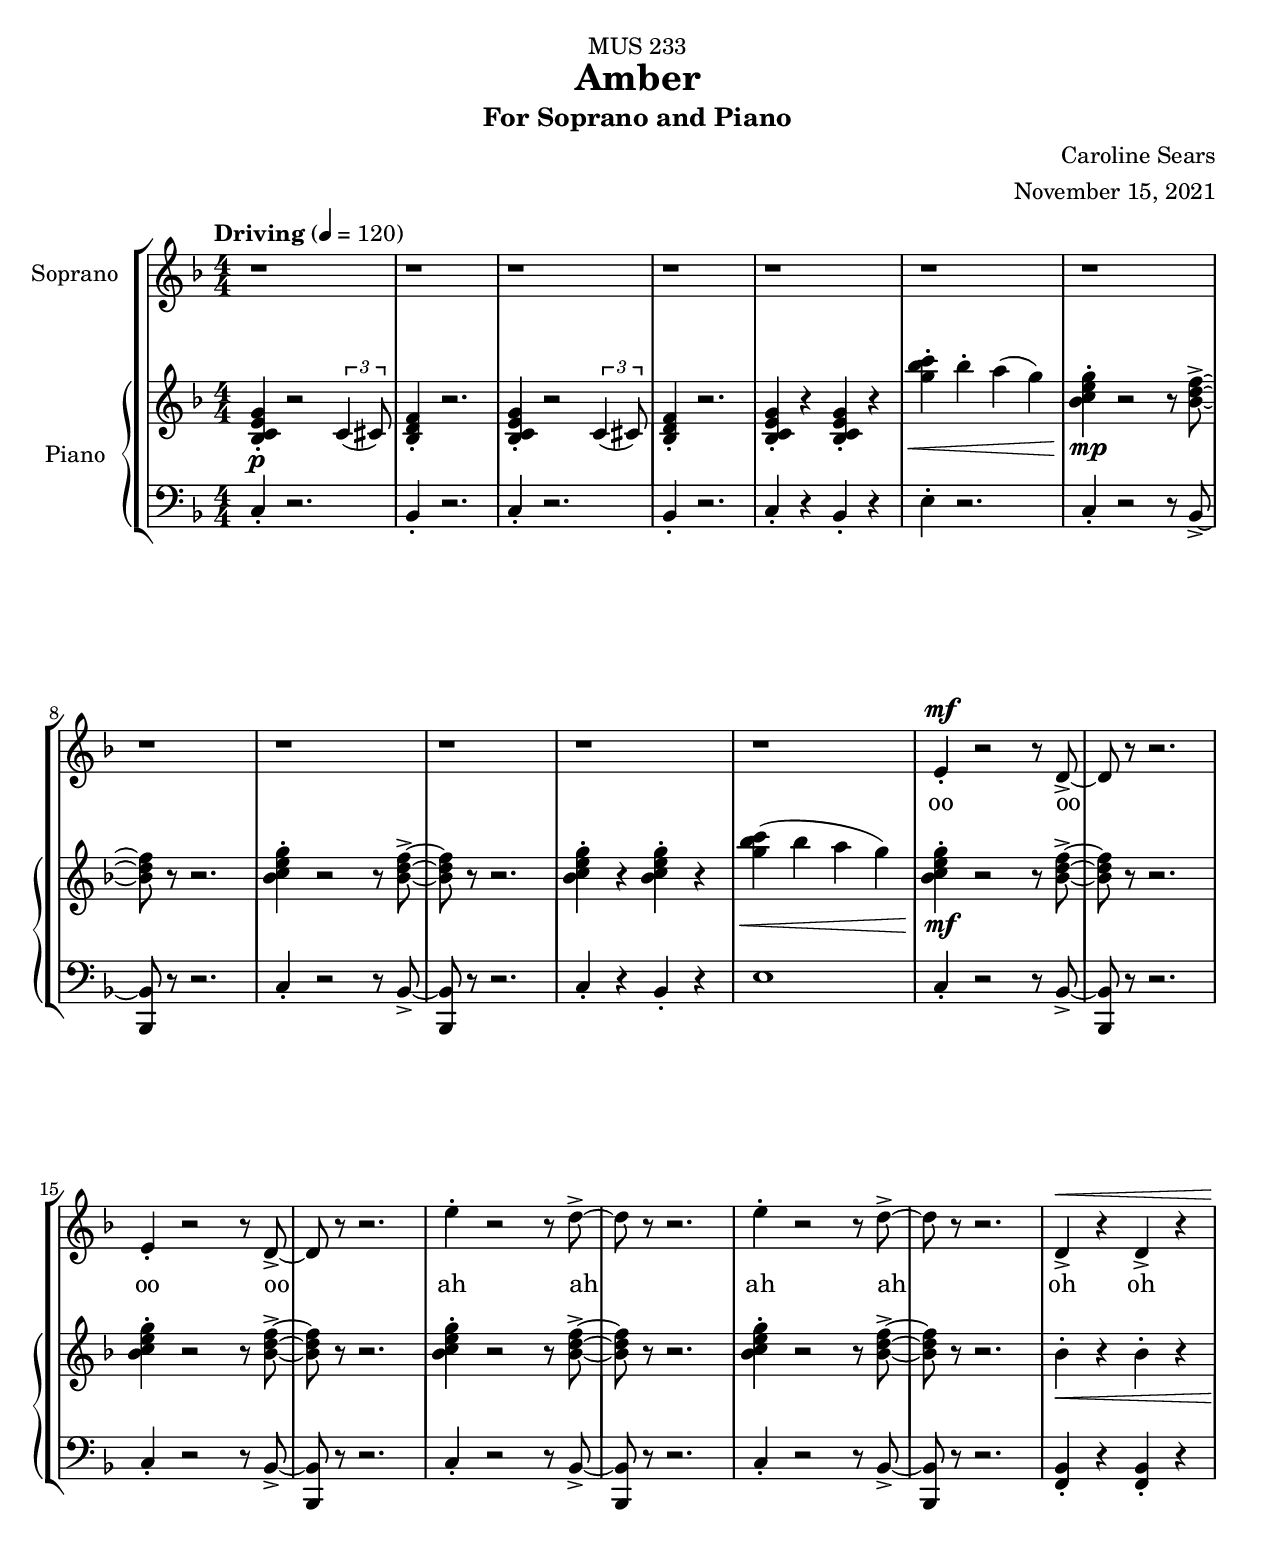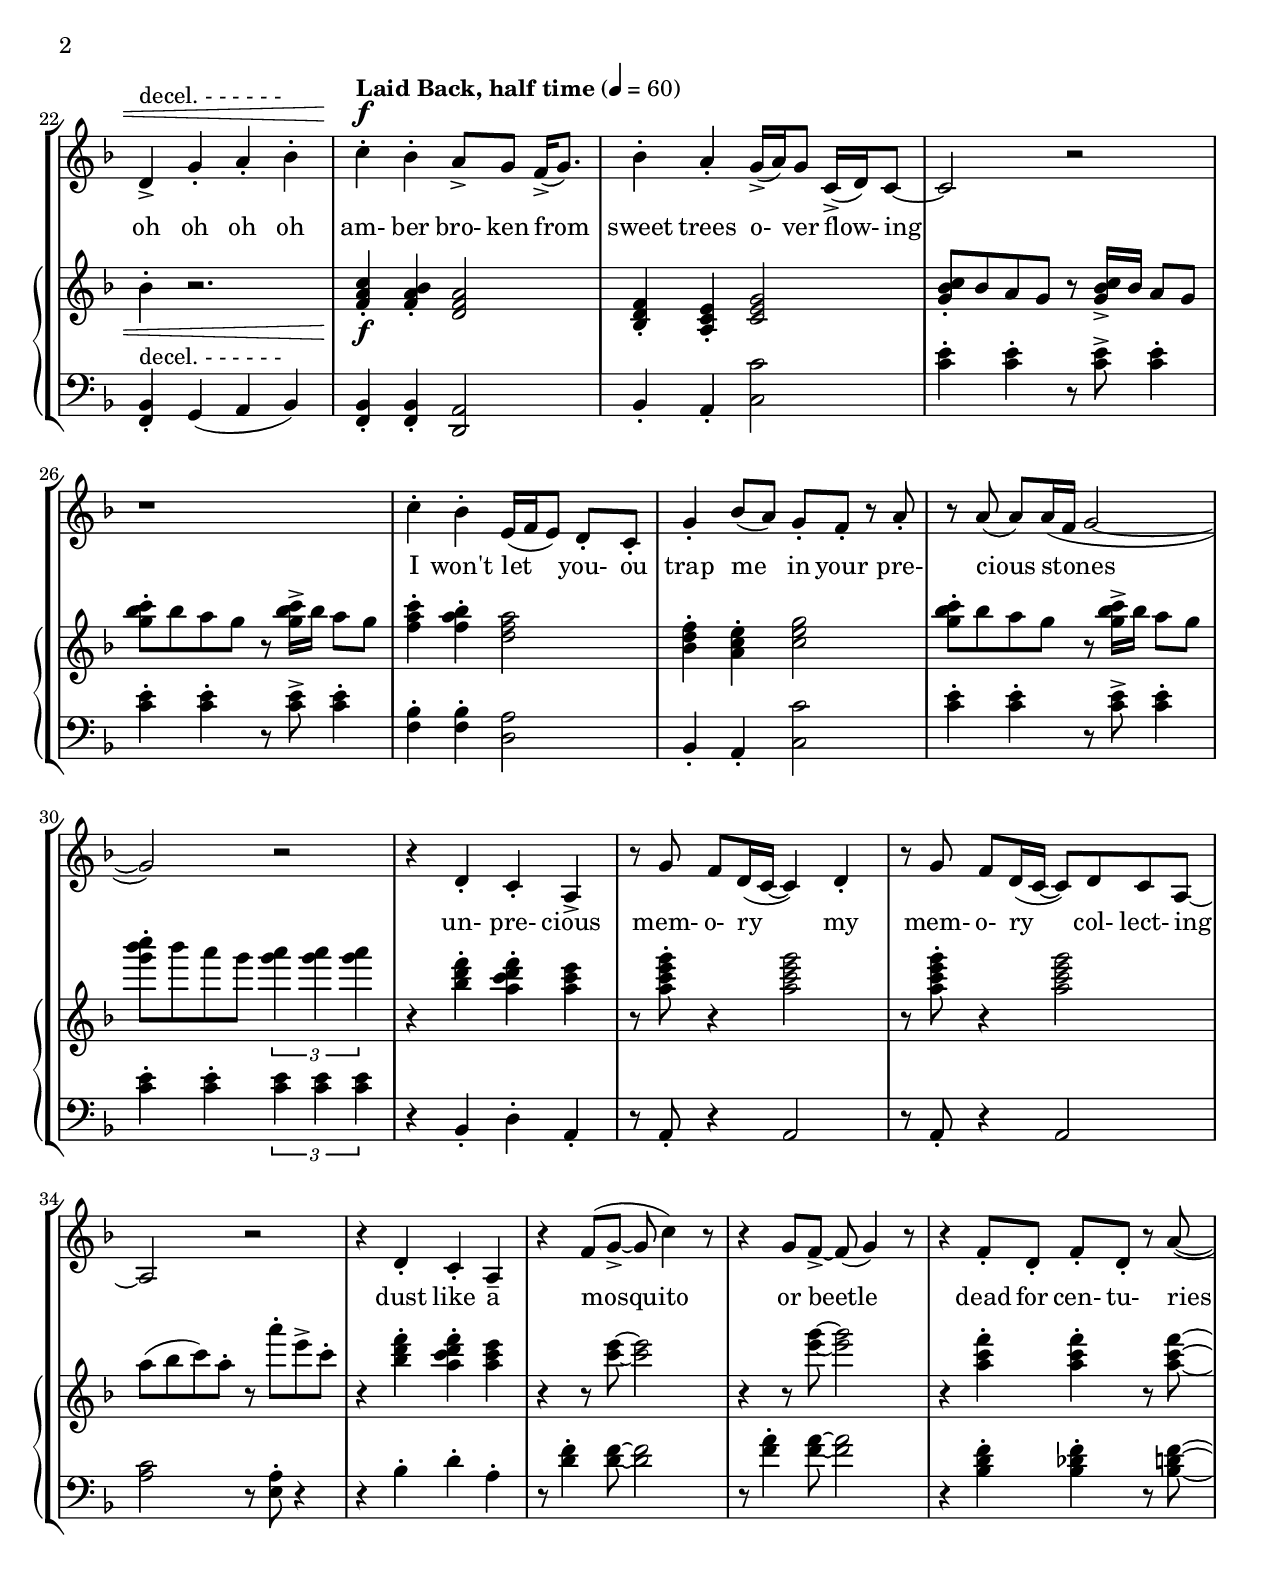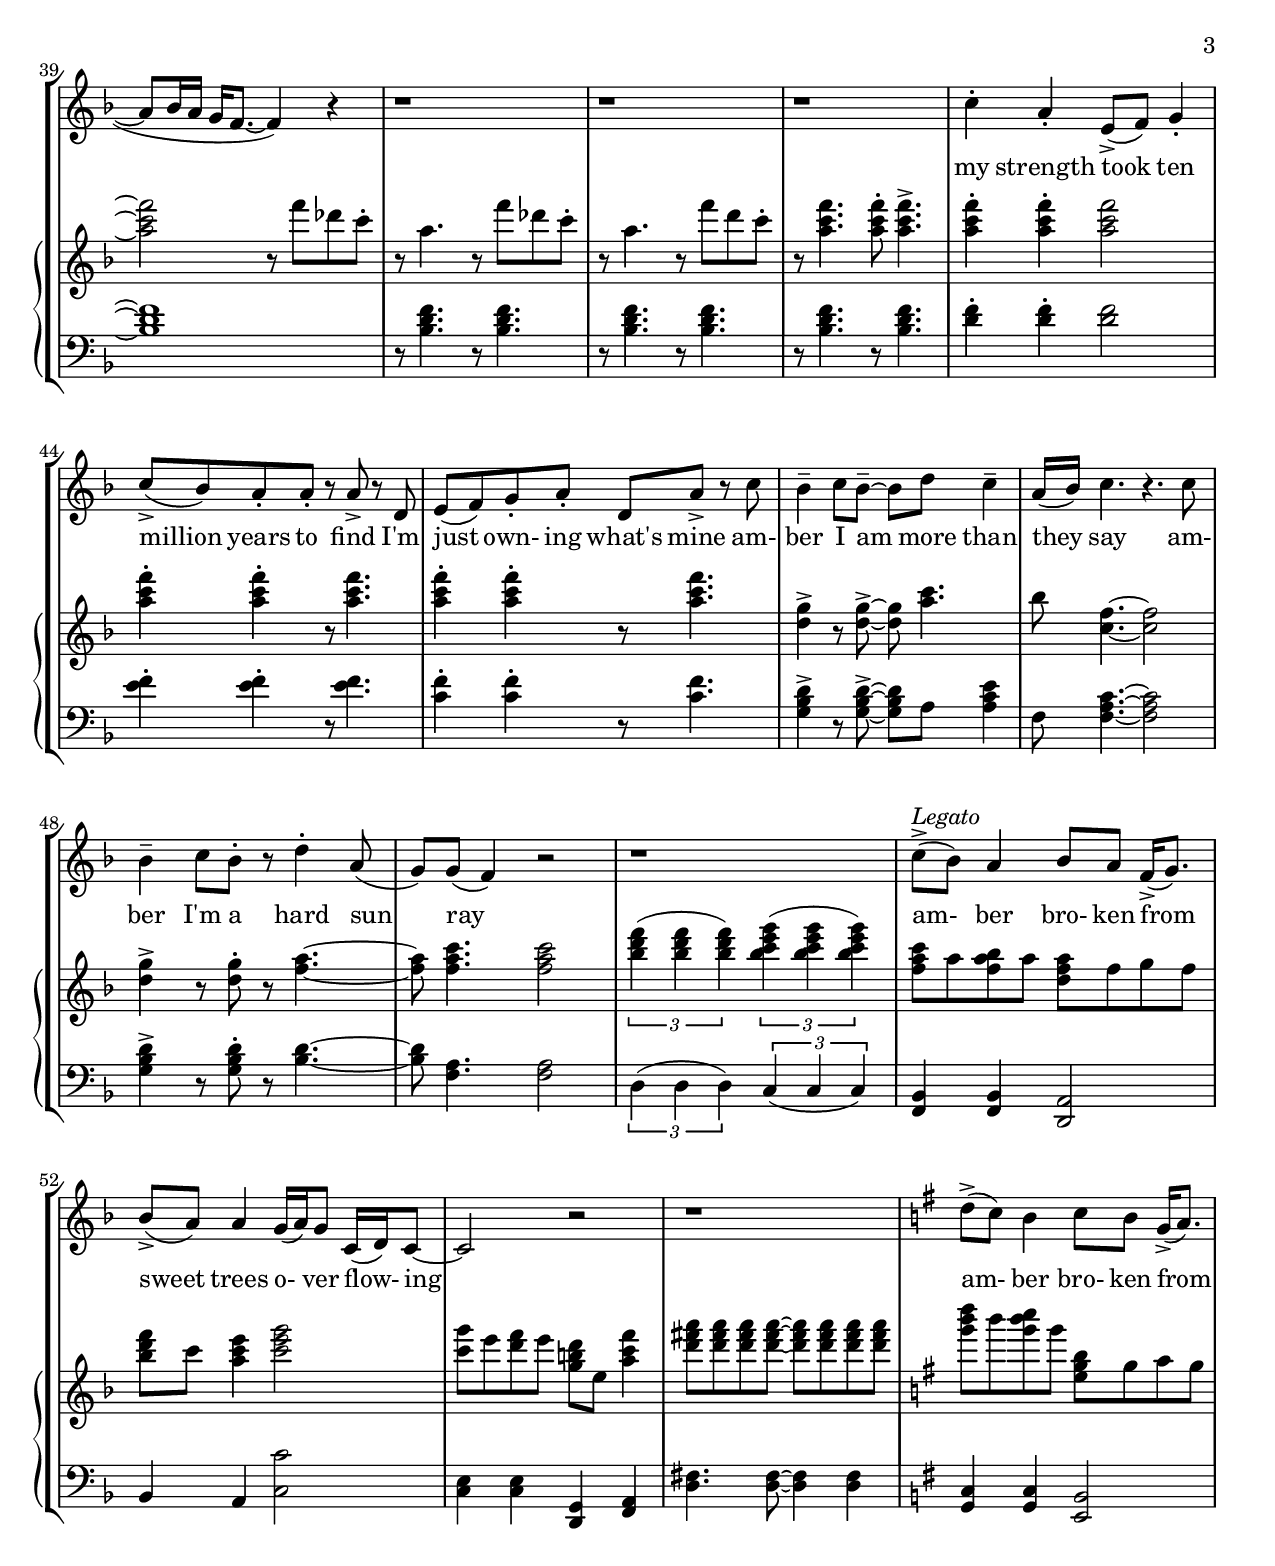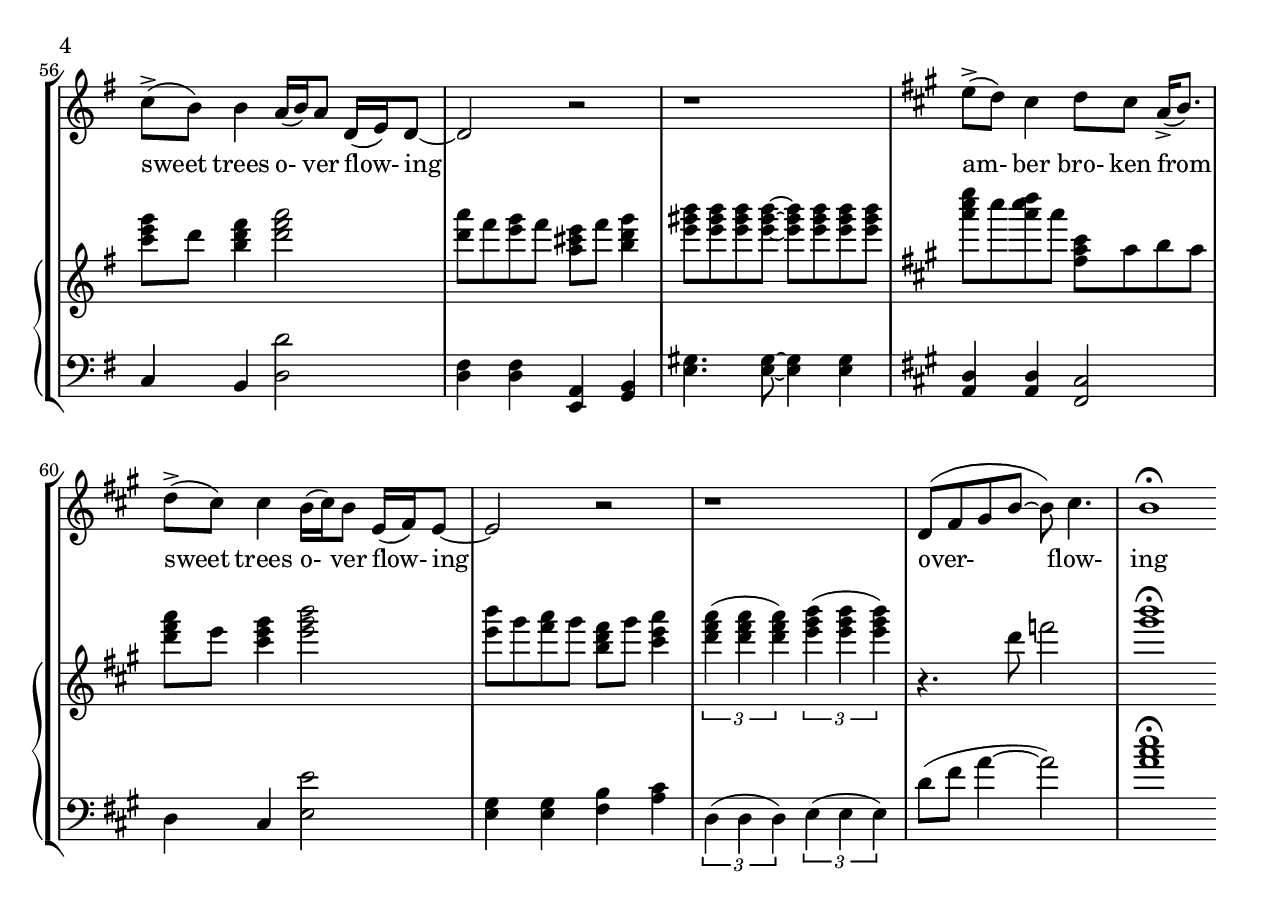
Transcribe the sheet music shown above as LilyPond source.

%%%%%%%%%%%%%%%%%%%% Header + Paper Dimensions %%%%%%%%%%%%%%%%%%%%
\header {
  title = "Amber"
    subtitle = "For Soprano and Piano"
    dedication = "MUS 233"
    composer = "Caroline Sears"
    arranger = "November 15, 2021"
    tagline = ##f

}
\paper {
  #(set-paper-size "ansi a")
  #(define top-margin (* 0.75 in))
}

%%%%%%%%%%%%%%%%%%%% Musical/Lyrical Content %%%%%%%%%%%%%%%%%%%%%%%%%%

%%%%% VOICE PART %%%%%%%%%%%
theNotes = \relative c'' {
    \set Staff.midiInstrument = "flute"
    \key f \major % C mixolydian
    \numericTimeSignature \time 4/4
    \tempo "Driving" 4 = 120
    \dynamicUp

    %%Intro %%
    r1 | r1 |r1 | r1 | r1 | r1 | r1 | r1 | r1 | r1 | r1 | r1 |
    e,4\staccato\mf r2 r8 d8\accent~ |d8 r8 r2. |e4\staccato r2 r8 d8\accent~ |d8 r8 r2. 
    e'4\staccato r2 r8 d8\accent~ |d8 r8 r2. |e4\staccato r2 r8 d8\accent~ |d8 r8 r2. 
    d,4\accent\< r4 d4\accent r4| d4\accent^\markup{"decel. - - - - - -"}  g4\staccato a4\staccato bes\staccato |


    %% Verse 1 %%

    %bar 23%
    \tempo "Laid Back, half time" 4 = 60
    c4\staccato\!\f bes4\staccato  a8\accent g8 f16\accent (g8.) | bes4\staccato  a\staccato g16\accent (a16) g8 c,16\accent (d16) c8~ |
    c2 r2 | r1 |
    %bar 27%
     c'4\staccato bes4\staccato  e,16 (f16 e8)  d8\staccato c8\staccato | g'4\staccato bes8 (a) g8\staccato f8\staccato r8 a8\staccato |
    r8 a8 (a) a16 (f16 g2~ | g2) r2 |
    %bar 31%
    r4 d4\staccato c4\staccato a\accent |r8 g'8 f d16 (c16~c4) d4\staccato | r8 g8 f d16 (c16~c8) d8 c8 a~ |a2 r2 |
    %bar 35%
    r4 d4\staccato c4\staccato a4\tenuto | r4 f'8 (g8\accent~g8 c4) r8 | r4 g8 f8\accent~f8 (g4) r8 | r4 f8\staccato d\staccato f\staccato d\staccato r8 a'8(~a8 bes16  a16 
    g f8.~f4)  r4|
    %bar40
     r1 |r1| r1 |
     %bar 43
    c'4\staccato a\staccato e8\accent (f8) g4\staccato | c8\accent (bes) a8\staccato a8\staccato r8 a\accent r8 d,8 |
    e8 (f) g8\staccato a8\staccato  d,8 a'8\accent r8 c8| bes4\tenuto c8 bes8\tenuto~bes8 d8 c4\tenuto| a16 (bes) c4. r4. c8|
    %bar 48
    bes4\tenuto c8 bes8\staccato r8 d4\staccato a8 (g8) g8 (f4) r2 | r1 |
    %bar 50
    c'8\accent^\markup{\italic{"Legato"}} (bes8)  a4 bes8 a8 f16\accent (g8.) | bes8\accent (a8) a4 g16 (a16) g8 c,16 (d16) c8~ |
    c2 r2 | r1 |
    %bar 54
    \key g \major
    d'8\accent (c8)  b4 c8 b8 g16\accent (a8.) | c8\accent (b8) b4 a16 (b16) a8 d,16 (e16) d8~ |
    d2 r2 | r1 |
    \key a \major
    %bar 58
    e'8\accent (d8)  cis4 d8 cis8 a16\accent (b8.) | d8\accent (cis8) cis4 b16 (cis16) b8 e,16 (fis16) e8~ |
    e2 r2 | r1 |
    %bar 62
    d8 (fis gis b~b8) cis4.|b1\fermata \bar ".|"


    
  }

theWords =  \lyricmode {
      %% Intro %%%
      oo oo oo oo
      ah ah ah ah
      oh oh oh oh oh oh
      %% Verse 1%%%
      am- ber bro- ken from
      sweet trees o- ver flow- ing
      I won't let you- _ou  trap me
      in your pre- cious stones_
      un- pre- cious mem- o- ry my
      mem- o- ry col- lect- ing
      dust like a mosquito or beetle
      dead for cen- tu- ries
      my strength took ten million
      years to find
      I'm just own- ing what's mine
      am- ber I am more than they say
      am- ber I'm a hard sun ray 

      am- ber bro- ken from
      sweet trees o- ver flow- ing

      am- ber bro- ken from
      sweet trees o- ver flow- ing

      am- ber bro- ken from
      sweet trees o- ver flow- ing

      over- flow- ing



  }

%%%%%% PIANO PART %%%%%%%%%%
righthand =\relative c' {
    \key f \major
    \numericTimeSignature \time 4/4

    %%%%%%%% INTRO %%%%%%%%
    \tempo "Driving" 4 = 120
    <bes c e g>4\staccato\p r2 \tuplet 3/2 {c4 (cis8)} | <bes d f>4\staccato r2.|
    <bes c e g>4\staccato r2 \tuplet 3/2 {c4 (cis8)} | <bes d f>4\staccato r2.|
    <bes c e g>4\staccato r4 <bes c e g>4\staccato r4|
    <g'' bes c>4\staccato\< bes\staccato a (g) |
    <bes, c e g>4\staccato\!\mp r2 r8 <bes d f>8\accent~|<bes d f>8 r8 r2. |
    <bes c e g>4\staccato r2 r8 <bes d f>8\accent~|<bes d f>8 r8 r2. |
    <bes c e g>4\staccato r4 <bes c e g>4\staccato r4|
    <g' bes c>4\< (bes a g) |
    <bes, c e g>4\!\mf\staccato r2 r8 <bes d f>8\accent~|<bes d f>8 r8 r2. |
    <bes c e g>4\staccato r2 r8 <bes d f>8\accent~|<bes d f>8 r8 r2. |
    <bes c e g>4\staccato r2 r8 <bes d f>8\accent~|<bes d f>8 r8 r2. |
    <bes c e g>4\staccato r2 r8 <bes d f>8\accent~|<bes d f>8 r8 r2. |
    bes4\staccato\< r4 bes4\staccato r4 | bes4\staccato r2. | 
    

    
    %%%% VERSE 1 %%%%%%%%
    \tempo "Laid Back, half time" 4 = 60

    %bar 23%
    <f a c>4\staccato\!\f <f a bes>\staccato <d f a>2 | <bes d f>4\staccato <a c e>4\staccato  <c e g>2 |
    <g' bes c>8\staccato  bes  a g r8 <g bes c>16\accent bes16 a8 g |<g' bes c>8\staccato  bes  a g r8 <g bes c>16\accent bes16 a8 g |
    %bar 27%
    <f a c>4\staccato <f a bes>\staccato <d f a>2 | <bes d f>4\staccato <a c e>4\staccato  <c e g>2 |
    <g' bes c>8\staccato  bes  a g r8 <g bes c>16\accent bes16 a8 g | <g' bes c>8\staccato  bes  a g \tuplet 3/2 {<g a>4 <g a>4 <g a>4 } |
    %bar 31%
    r4 <bes, d f>4\staccato <a c d f>4\staccato <a c e> | r8 <a c e g>\staccato r4 <a c e g>2 |  r8 <a c e g>\staccato r4 <a c e g>2 | 
    %bar 34%
    a8 (bes c) a\staccato r8 a'\staccato e\accent c\staccato |r4 <bes d f>4\staccato <a c d f>4\staccato <a c e> |
    r4 r8 <c e>8~<c e>2 | r4 r8 <e g>8~<e g>2 | r4 <a, c f>4\staccato <a c f>4\staccato r8 <a c f>8~| <a c f>2 r8 f'8 des c\staccato|
    %bar 40
    r8 a4. r8 f'8 des c\staccato | r8 a4. r8 f'8 d c\staccato | r8 <a c f>4. <a c f>8\staccato <a c f>4.\accent  |
    <a c f>4\staccato <a c f>4\staccato <a c f>2 |<a c f>4\staccato <a c f>4\staccato r8<a c f>4.| 
    %bar45
    <a c f>4\staccato <a c f>4\staccato r8<a c f>4.| <g d>4\accent r8 <g d>\accent~<g d>8 <a c>4. |
    bes8 <f c>4.~<f c>2 |<g d>4\accent r8 <g d>\staccato r8 <f a>4.~| <f a>8 <f a c>4. <f a c>2 |
    %bar 50
    \tuplet 3/2 {<bes d f>4 (<bes d f>4 <bes d f>4)} \tuplet 3/2 { <bes c e g>4 (<bes c e g>4 <bes c e g>4)} |
    %bar 51
    <f a c>8 a8 <f a bes>8 a8 <d, f a>8 f8 g8 f | <bes d f>8 c8 <a c e>4 <c e g>2 |
    <c g'>8 e8 <d f>8 e8 <g, b d > e8 <a c f>4 | <d fis a>8 <d fis a>8 <d fis a>8 <d fis a>8~<d fis a>8 <d fis a>8 <d fis a>8 <d fis a>8 |
    %bar 55
    \key g \major
    <g b d>8 b8 <g b c>8 g8 <e, g b>8 g8 a8 g | <c e g>8 d8 <b d fis>4 <d fis a>2 |
    <d a'>8 fis8 <e g>8 fis8 <a, cis e > fis'8 <b, d g>4 | <e gis b>8 <e gis b>8 <e gis b>8 <e gis b>8~<e gis b>8<e gis b>8 <e gis b>8 <e gis b>8|

    \key a \major 
    <a cis e>8 cis8 <a cis d>8 a8 <fis, a cis>8 a8 b8 a | <d fis a>8 e8 <cis e gis>4 <e gis b>2 |
    <e b'>8 gis8 <fis a>8 gis8 <b, d fis > gis'8 <cis, e a>4 |\tuplet 3/2 {<d fis a>4 (<d fis a>4 <d fis a>4)} \tuplet 3/2 { <e gis b>4 (<e gis b>4 <e gis b>4)} |
    r4. d8 f2 | <gis b>1\fermata \bar ".|"
    



  }

lefthand = \relative c {
    \key f \major
    \numericTimeSignature \time 4/4
    \clef "bass"

    %%%%%%%% INTRO %%%%%%%%
    \tempo "Driving" 4 = 120
    c4\staccato r2.|bes4\staccato r2. |
    c4\staccato r2.|bes4\staccato r2. |
    c4\staccato r4 bes4\staccato r4|
    e4\staccato r2.|
    c4\staccato r2 r8 bes8~\accent|<bes bes,>8 r8 r2. |
    c4\staccato r2 r8 bes8~\accent|<bes bes,>8 r8 r2. |
    c4\staccato r4 bes4\staccato r4|
    e1|
    c4\staccato r2 r8 bes8~\accent|<bes bes,>8 r8 r2. |
    c4\staccato r2 r8 bes8~\accent|<bes bes,>8 r8 r2. |
    c4\staccato r2 r8 bes8~\accent|<bes bes,>8 r8 r2. |
    c4\staccato r2 r8 bes8~\accent|<bes bes,>8 r8 r2. |
    <bes f>4\staccato r4 <bes f>4\staccato r4 |
    <bes f>4\staccato^\markup{"decel. - - - - - -"} g4 (a bes) |

    %%%%% VERSE 1 %%%%%%%%%%
    \tempo "Laid Back, half time" 4 = 60

    %bar 23%
    <f bes>4\staccato <f bes>4\staccato <d a'>2 | bes'4\staccato a4\staccato <c c'>2| 
    <c' e>4\staccato <c e>\staccato r8 <c e>\accent <c e>4\staccato  |
    <c e>4\staccato <c e>\staccato r8 <c e>\accent <c e>4\staccato |
     %bar 27%
     <f, bes>4\staccato <f bes>4\staccato <d a'>2 | bes4\staccato a4\staccato <c c'>2|
     <c' e>4\staccato <c e>\staccato r8 <c e>\accent <c e>4\staccato  |
     <c e>4\staccato <c e>\staccato \tuplet 3/2 {<c e>4 <c e>4 <c e>4}  |
     %bar 31%
      r4 bes,4\staccato d\staccato a\staccato | r8 a8\staccato r4 a2 |r8 a8\staccato r4 a2 |
      %bar 34%
      <a' c>\2 r8 <a e>8\staccato r4 | r4 bes4\staccato d\staccato a\staccato |
      r8 <d f>4\staccato <d f>8~ <d f>2 | r8 <f a>4\staccato <f a>8~<f a>2 |
      %bar 38
      r4 <bes, d f>4\staccato <bes des f>4\staccato r8 <bes d f>8~|
      <bes d f>1 | r8 <bes d f>4. r8 <bes d f>4. |  r8 <bes d f>4. r8 <bes d f>4. |r8 <bes d f>4. r8 <bes d f>4. |
      %bar 43
      <d f>4\staccato <d f>\staccato <d f>2 | <e f>4\staccato <e f>\staccato r8 <e f>4.|
      <c f>4\staccato <c f>4\staccato r8 <c f>4. |
      %bar 46
      <g bes d>4\accent r8 <g bes d>8\accent~<g bes d>8 a8 <a c e>4 | f8 <f a c>4.~<f a c>2 | <g bes d>4\accent r8 <g bes d>8\staccato r8 <bes d >4.~|
      <bes d >8 <f a>4. <f a>2 |
      %bar 50
      \tuplet 3/2 {d4 (d d)} \tuplet 3/2 {c4 (c4 c)} |
      %bar 51
      <f, bes>4  < f bes>4 <d a' >2 | bes'4 a4 <c c'>2 |
      <c e>4 <c e>4 <g d>4 <a f>4| <d fis>4. <d fis>8~<d fis>4 <d fis> |
      %bar 55
      \key g \major
      <g, c>4  < g c>4 <e b' >2 | c'4 b4 <d d'>2 |
      <d fis>4 <d fis>4 <a e>4 <b g>4| <e gis>4. <e gis>8~<e gis>4 <e gis> |
      %bar 59
      \key a \major
      <a, d>4  < a d>4 <fis cis' >2 | d'4 cis4 <e e'>2 |
      <e gis>4 <e gis>4 <fis b>4 <a cis>4|\tuplet 3/2 {d,4 (d d)} \tuplet 3/2 {e4 (e4 e)}  |
      d'8 ( fis a4~a2 ) | <a cis e>1\fermata \bar ".|"
    
  }

%%%%%%%%%%%%%%%%%%%%%%% Score Setup %%%%%%%%%%%%%%%%%%%%%%%%%%%%%%%%%%%
\score {
\new StaffGroup <<
  \new Staff \with {instrumentName = "Soprano" 
    %shortInstrumentName = #"Sop. "
    }
  \new Voice = vocals \theNotes
  \new Lyrics \lyricsto vocals \theWords
  

  \new PianoStaff \with { instrumentName = "Piano" 
    %shortInstrumentName = #"Pno. "
    }
  <<
    \new Staff = "upper" \righthand
    \new Staff = "lower" \lefthand
  >>
>>

  \layout {}
  \midi {}
}